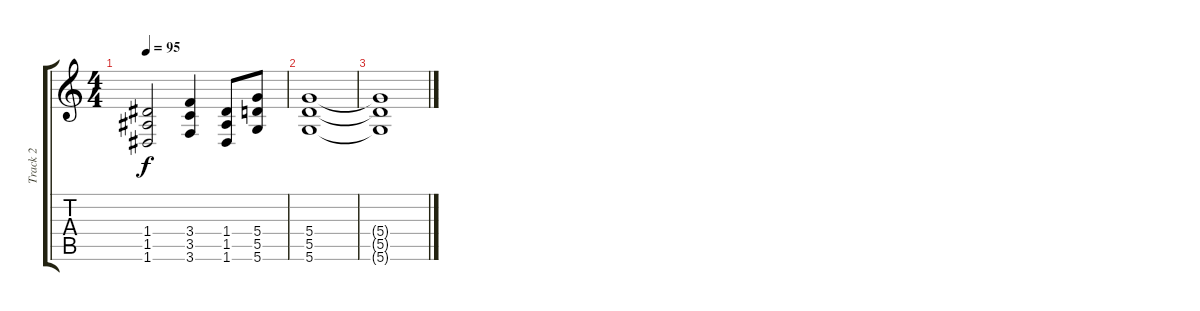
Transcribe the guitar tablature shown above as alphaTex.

\track ("Track 2" "Track 2") {instrument overdrivenguitar}
\staff {score tabs}
\tuning (E4 B3 G3 D3 A2 D2) {hide}
\ts (4 4)
\tempo 95
\clef g2
\ks c
(1.4 1.5 1.6).2{dy f} (3.4 3.5 3.6).4 (1.4 1.5 1.6).8 (5.4 5.5 5.6).8 |
(5.4 5.5 5.6).1 |
(5.4{t} 5.5{t} 5.6{t}).1
